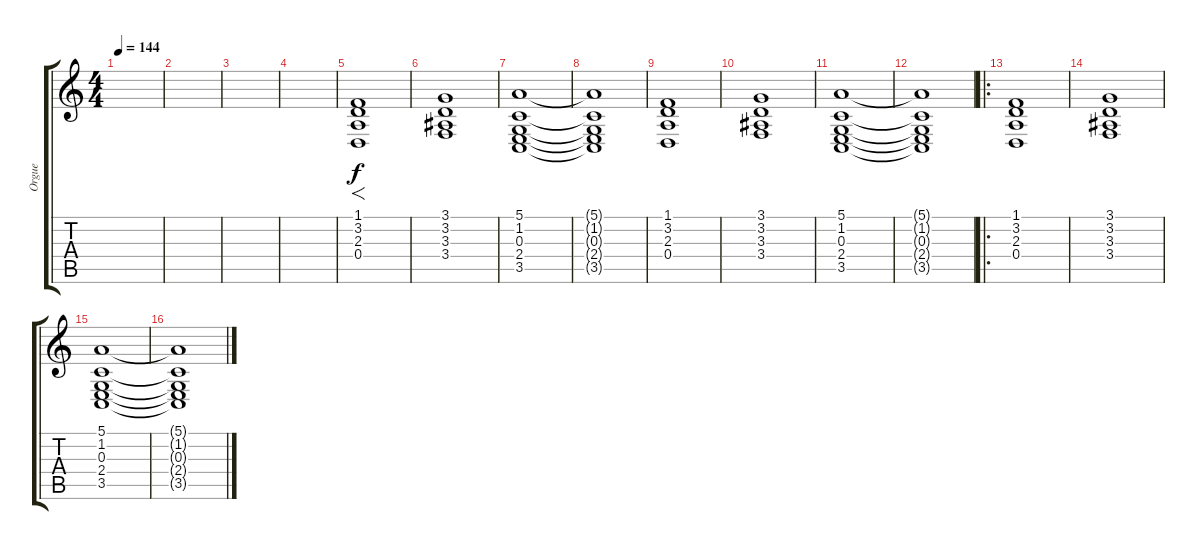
\track ("Orgue" "Orgue") {instrument rockorgan}
\staff {score tabs}
\tuning (E4 B3 G3 D3 A2 E2) {hide}
\ts (4 4)
\tempo 144
\clef g2
\ks c
|
|
|
|
(1.1 3.2 2.3 0.4).1{f} |
(3.1 3.2 3.3 3.4).1 |
(5.1 1.2 0.3 2.4 3.5).1 |
(5.1{t} 1.2{t} 0.3{t} 2.4{t} 3.5{t}).1 |
(1.1 3.2 2.3 0.4).1 |
(3.1 3.2 3.3 3.4).1 |
(5.1 1.2 0.3 2.4 3.5).1 |
(5.1{t} 1.2{t} 0.3{t} 2.4{t} 3.5{t}).1 |
\ro
(1.1 3.2 2.3 0.4).1 |
(3.1 3.2 3.3 3.4).1 |
(5.1 1.2 0.3 2.4 3.5).1 |
(5.1{t} 1.2{t} 0.3{t} 2.4{t} 3.5{t}).1
